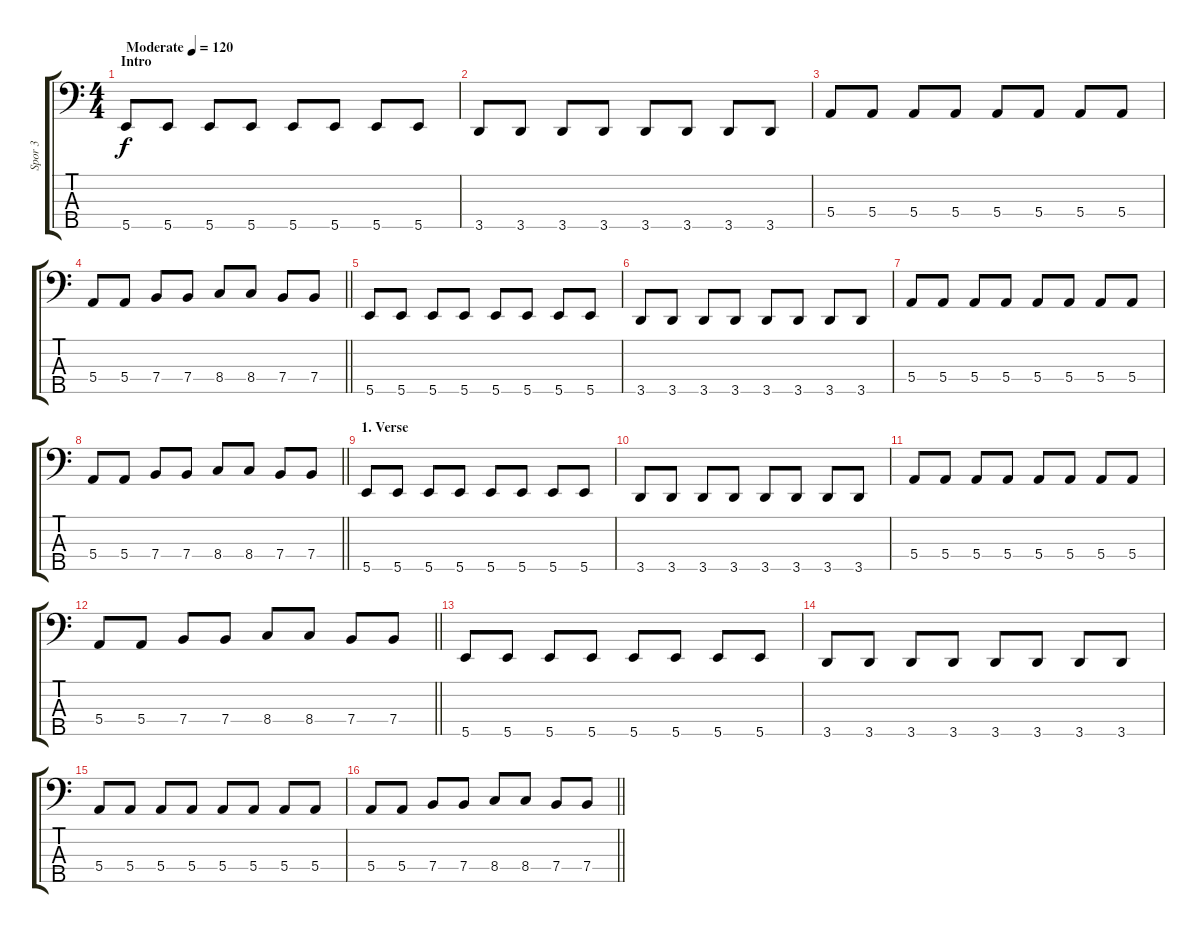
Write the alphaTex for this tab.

\track ("Spor 3" "Spor 3") {instrument electricbassfinger}
\staff {score tabs}
\tuning (G2 D2 A1 E1 B0) {hide}
\ts (4 4)
\section ("" "Intro")
\tempo (120 "Moderate")
\clef f4
\ks c
5.5.8{dy f instrument electricbassfinger} 5.5.8 5.5.8 5.5.8 5.5.8 5.5.8 5.5.8 5.5.8 |
3.5.8 3.5.8 3.5.8 3.5.8 3.5.8 3.5.8 3.5.8 3.5.8 |
5.4.8 5.4.8 5.4.8 5.4.8 5.4.8 5.4.8 5.4.8 5.4.8 |
\barLineRight lightlight
5.4.8 5.4.8 7.4.8 7.4.8 8.4.8 8.4.8 7.4.8 7.4.8 |
5.5.8 5.5.8 5.5.8 5.5.8 5.5.8 5.5.8 5.5.8 5.5.8 |
3.5.8 3.5.8 3.5.8 3.5.8 3.5.8 3.5.8 3.5.8 3.5.8 |
5.4.8 5.4.8 5.4.8 5.4.8 5.4.8 5.4.8 5.4.8 5.4.8 |
\barLineRight lightlight
5.4.8 5.4.8 7.4.8 7.4.8 8.4.8 8.4.8 7.4.8 7.4.8 |
\section ("" "1. Verse")
5.5.8 5.5.8 5.5.8 5.5.8 5.5.8 5.5.8 5.5.8 5.5.8 |
3.5.8 3.5.8 3.5.8 3.5.8 3.5.8 3.5.8 3.5.8 3.5.8 |
5.4.8 5.4.8 5.4.8 5.4.8 5.4.8 5.4.8 5.4.8 5.4.8 |
\barLineRight lightlight
5.4.8 5.4.8 7.4.8 7.4.8 8.4.8 8.4.8 7.4.8 7.4.8 |
5.5.8 5.5.8 5.5.8 5.5.8 5.5.8 5.5.8 5.5.8 5.5.8 |
3.5.8 3.5.8 3.5.8 3.5.8 3.5.8 3.5.8 3.5.8 3.5.8 |
5.4.8 5.4.8 5.4.8 5.4.8 5.4.8 5.4.8 5.4.8 5.4.8 |
\barLineRight lightlight
5.4.8 5.4.8 7.4.8 7.4.8 8.4.8 8.4.8 7.4.8 7.4.8
